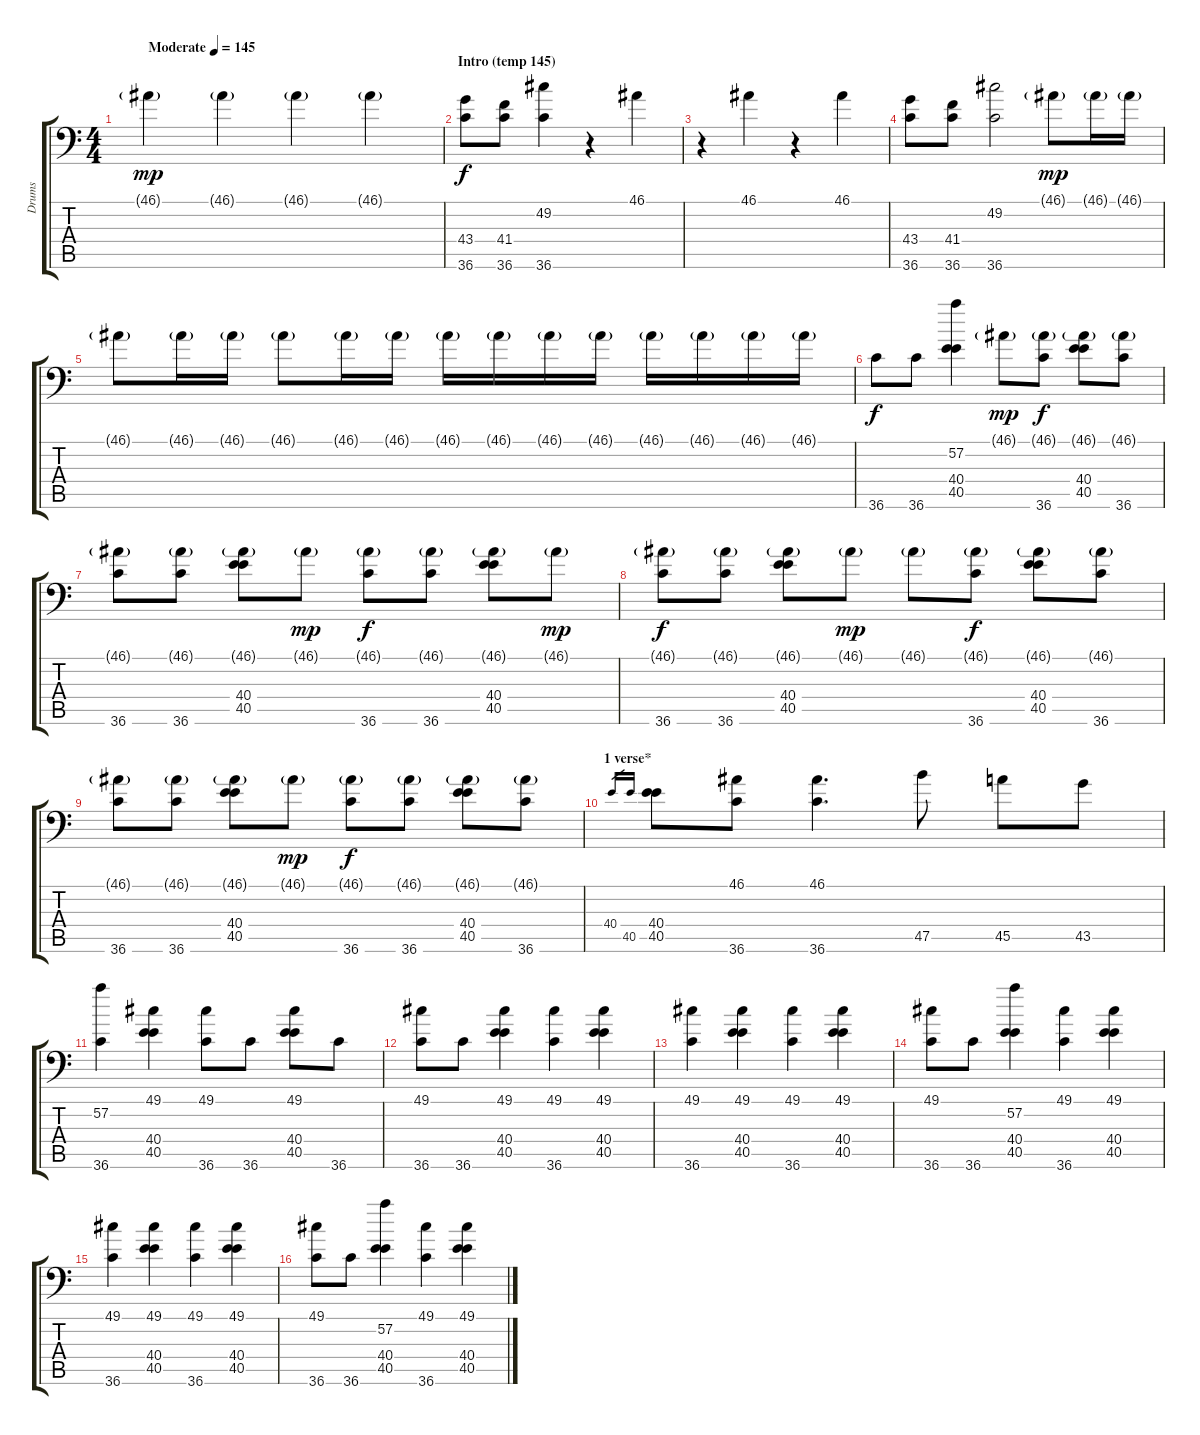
\track ("Drums" "Drums") {instrument acousticgrandpiano}
\staff {score tabs}
\tuning (C-1 C-1 C-1 C-1 C-1 C-1) {hide}
\ts (4 4)
\tempo (145 "Moderate")
\clef f4
\ks c
46.1{g}.4{dy mp instrument acousticgrandpiano} 46.1{g}.4 46.1{g}.4 46.1{g}.4 |
\section ("" "Intro (temp 145)")
(43.4 36.6).8{dy f} (41.4 36.6).8 (49.2 36.6).4 r.4 46.1.4 |
r.4 46.1.4 r.4 46.1.4 |
(43.4 36.6).8 (41.4 36.6).8 (49.2 36.6).2 46.1{g}.8{dy mp} 46.1{g}.16 46.1{g}.16 |
46.1{g}.8 46.1{g}.16 46.1{g}.16 46.1{g}.8 46.1{g}.16 46.1{g}.16 46.1{g}.16 46.1{g}.16 46.1{g}.16 46.1{g}.16 46.1{g}.16 46.1{g}.16 46.1{g}.16 46.1{g}.16 |
36.6.8{dy f} 36.6.8 (57.2 40.4 40.5).4 46.1{g}.8{dy mp} (46.1{g} 36.6).8{dy f} (46.1{g} 40.4 40.5).8 (46.1{g} 36.6).8 |
(46.1{g} 36.6).8 (46.1{g} 36.6).8 (46.1{g} 40.4 40.5).8 46.1{g}.8{dy mp} (46.1{g} 36.6).8{dy f} (46.1{g} 36.6).8 (46.1{g} 40.4 40.5).8 46.1{g}.8{dy mp} |
(46.1{g} 36.6).8{dy f} (46.1{g} 36.6).8 (46.1{g} 40.4 40.5).8 46.1{g}.8{dy mp} 46.1{g}.8 (46.1{g} 36.6).8{dy f} (46.1{g} 40.4 40.5).8 (46.1{g} 36.6).8 |
(46.1{g} 36.6).8 (46.1{g} 36.6).8 (46.1{g} 40.4 40.5).8 46.1{g}.8{dy mp} (46.1{g} 36.6).8{dy f} (46.1{g} 36.6).8 (46.1{g} 40.4 40.5).8 (46.1{g} 36.6).8 |
\section ("" "1 verse*")
40.4.16{gr} 40.5.16{gr} (40.4 40.5).8 (46.1 36.6).8 (46.1 36.6).4{d} 47.5.8 45.5.8 43.5.8 |
(57.2 36.6).4 (49.1 40.4 40.5).4 (49.1 36.6).8 36.6.8 (49.1 40.4 40.5).8 36.6.8 |
(49.1 36.6).8 36.6.8 (49.1 40.4 40.5).4 (49.1 36.6).4 (49.1 40.4 40.5).4 |
(49.1 36.6).4 (49.1 40.4 40.5).4 (49.1 36.6).4 (49.1 40.4 40.5).4 |
(49.1 36.6).8 36.6.8 (57.2 40.4 40.5).4 (49.1 36.6).4 (49.1 40.4 40.5).4 |
(49.1 36.6).4 (49.1 40.4 40.5).4 (49.1 36.6).4 (49.1 40.4 40.5).4 |
(49.1 36.6).8 36.6.8 (57.2 40.4 40.5).4 (49.1 36.6).4 (49.1 40.4 40.5).4
